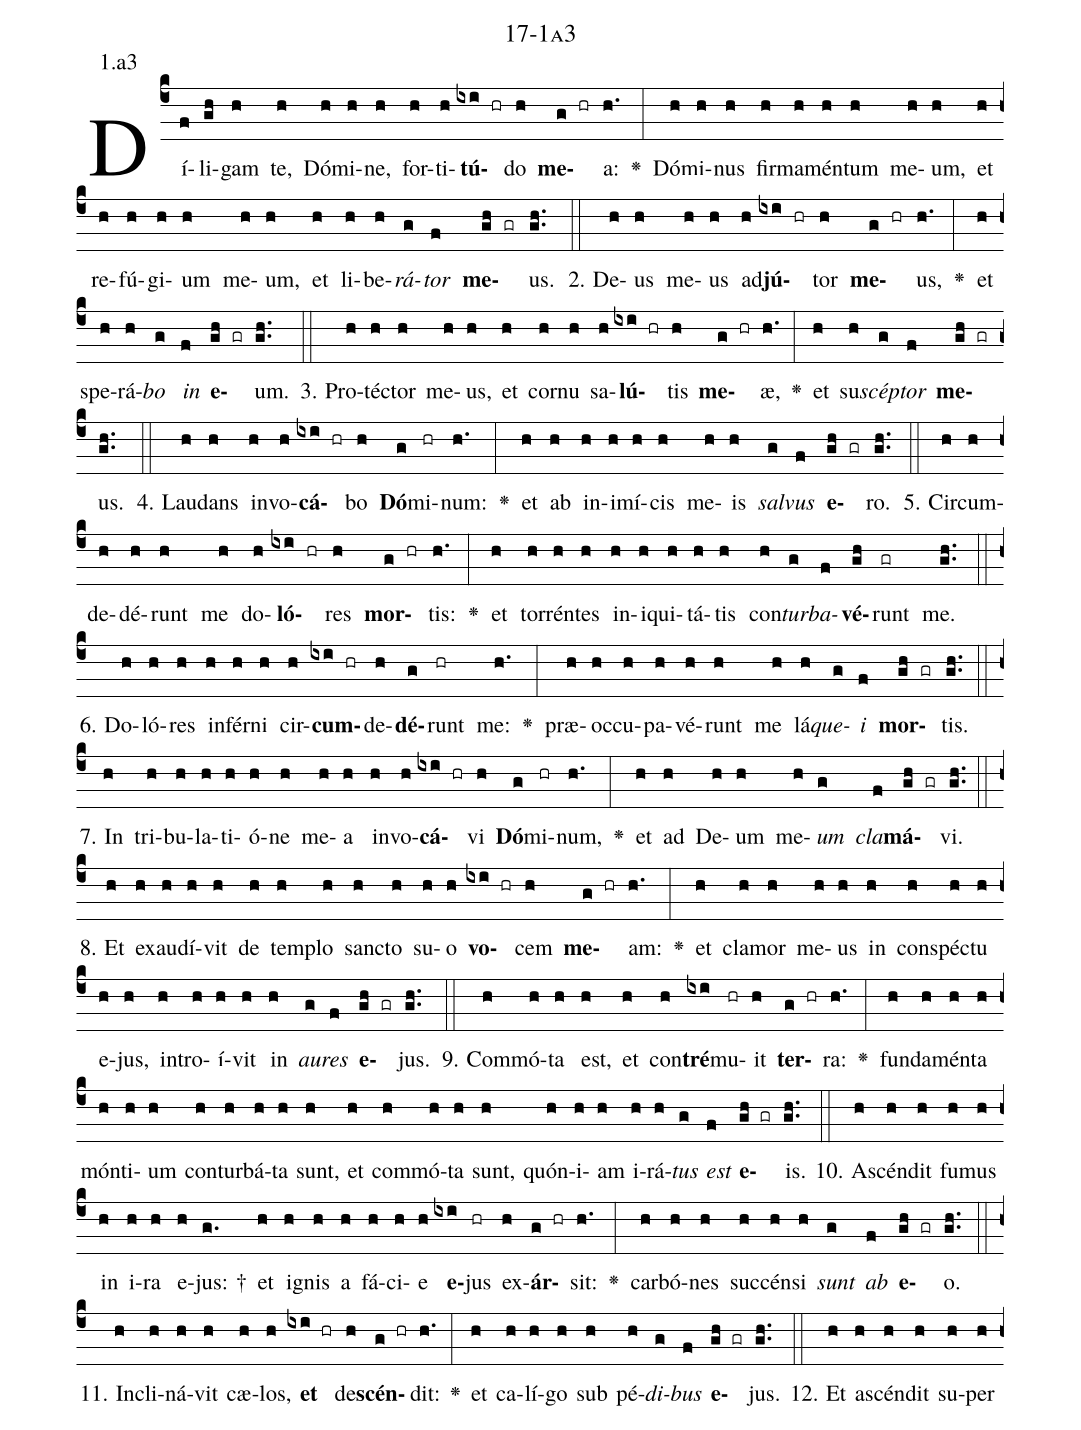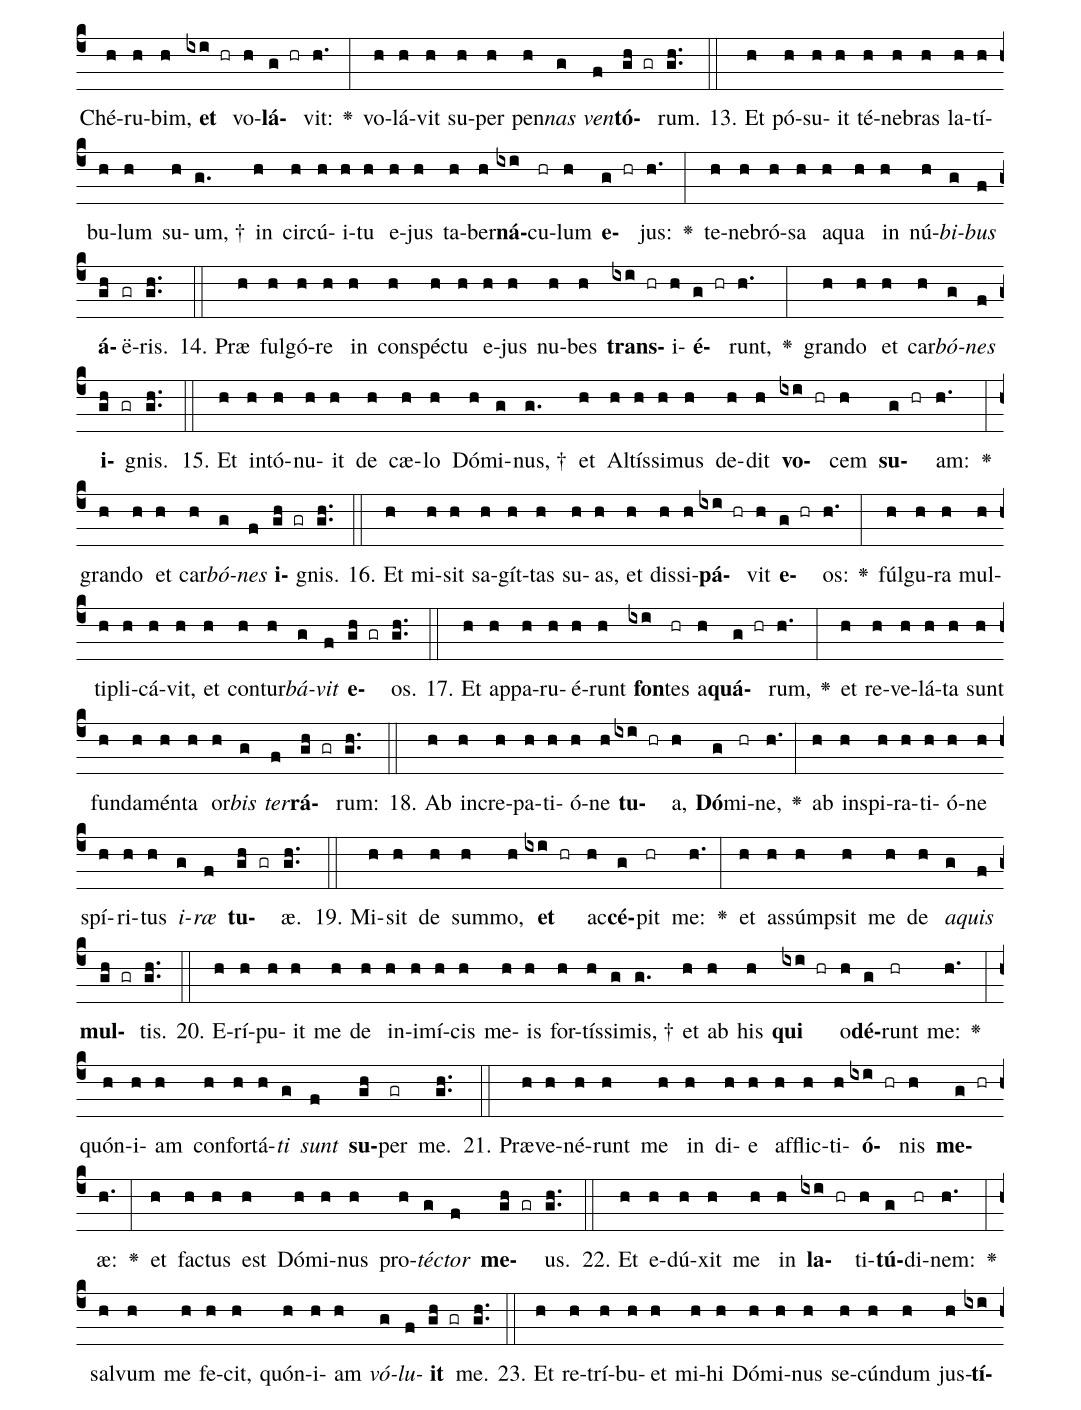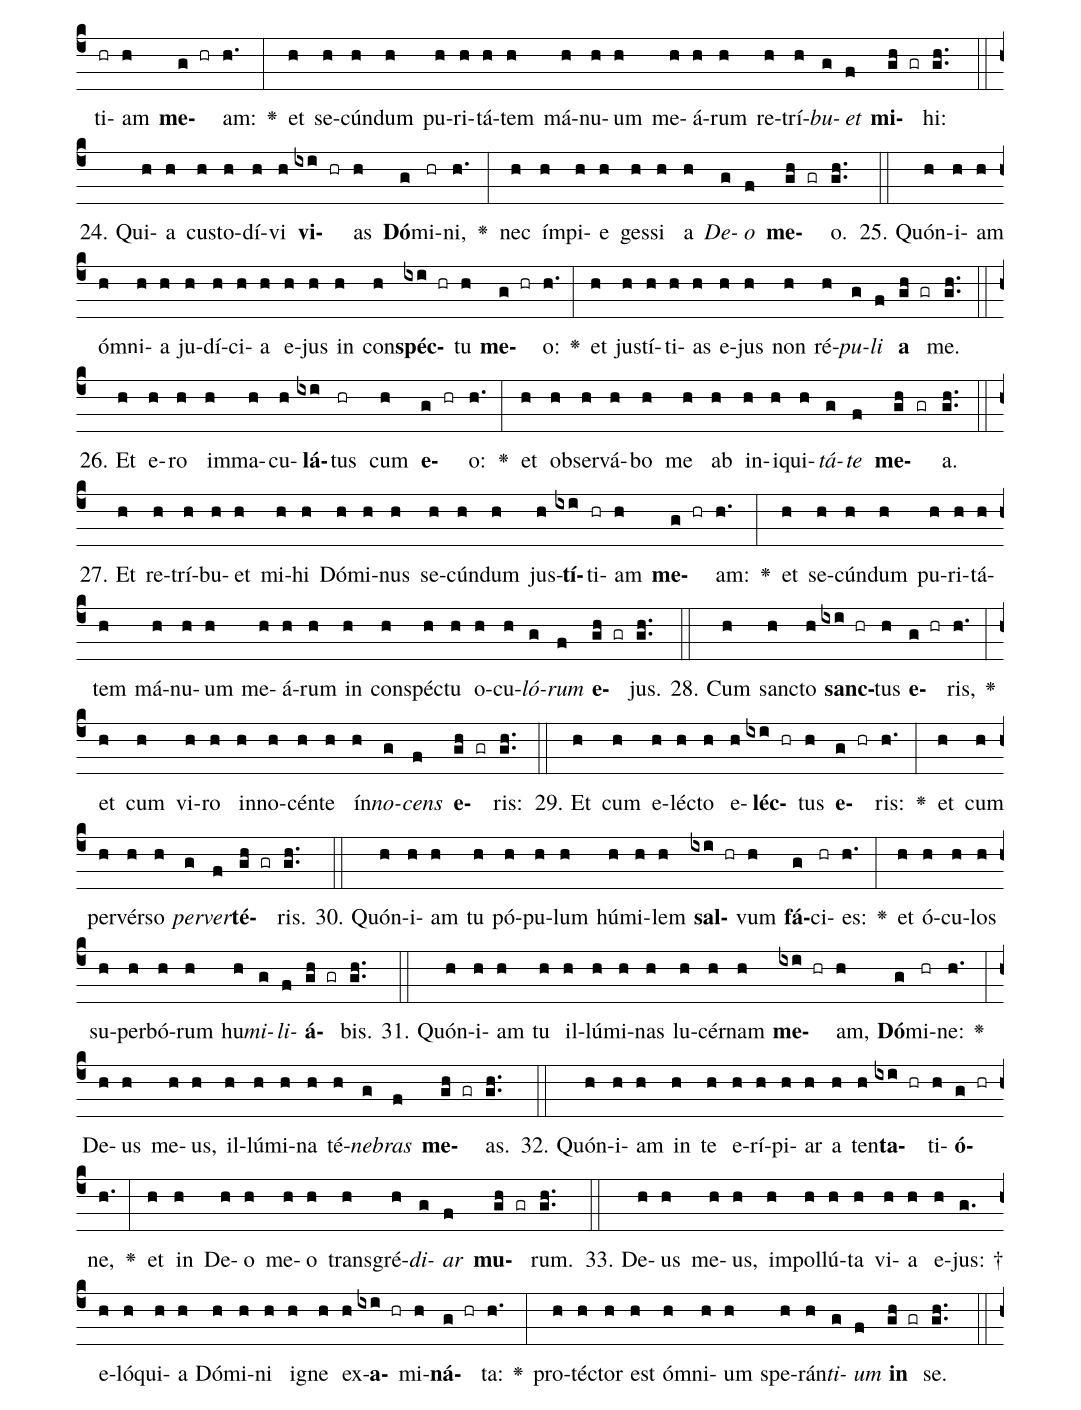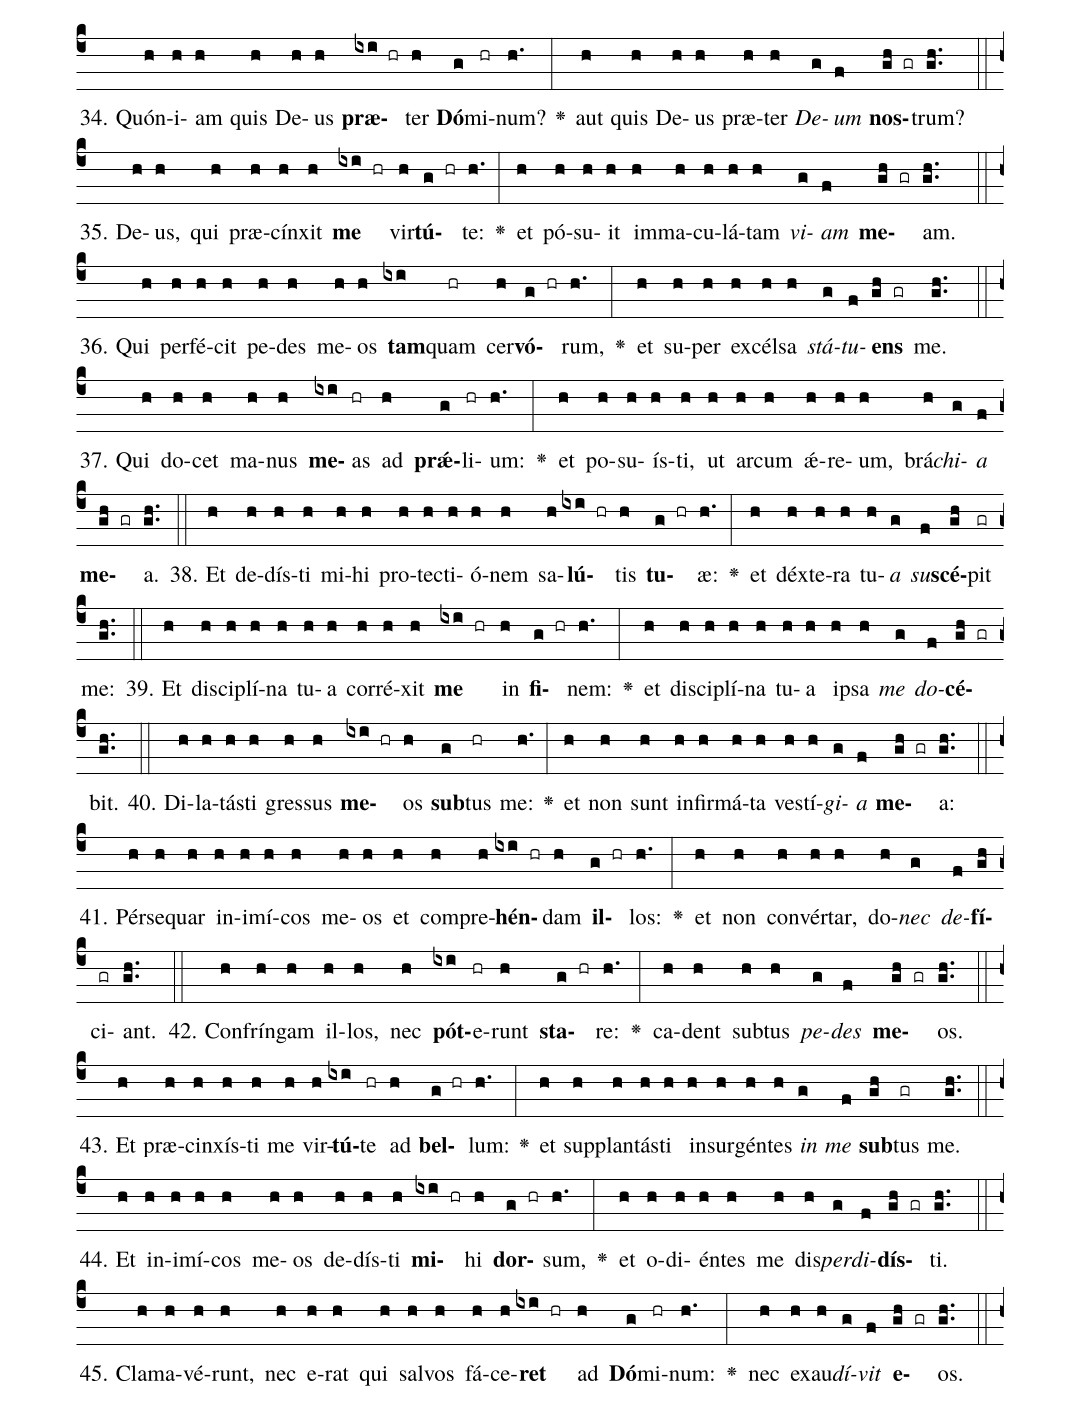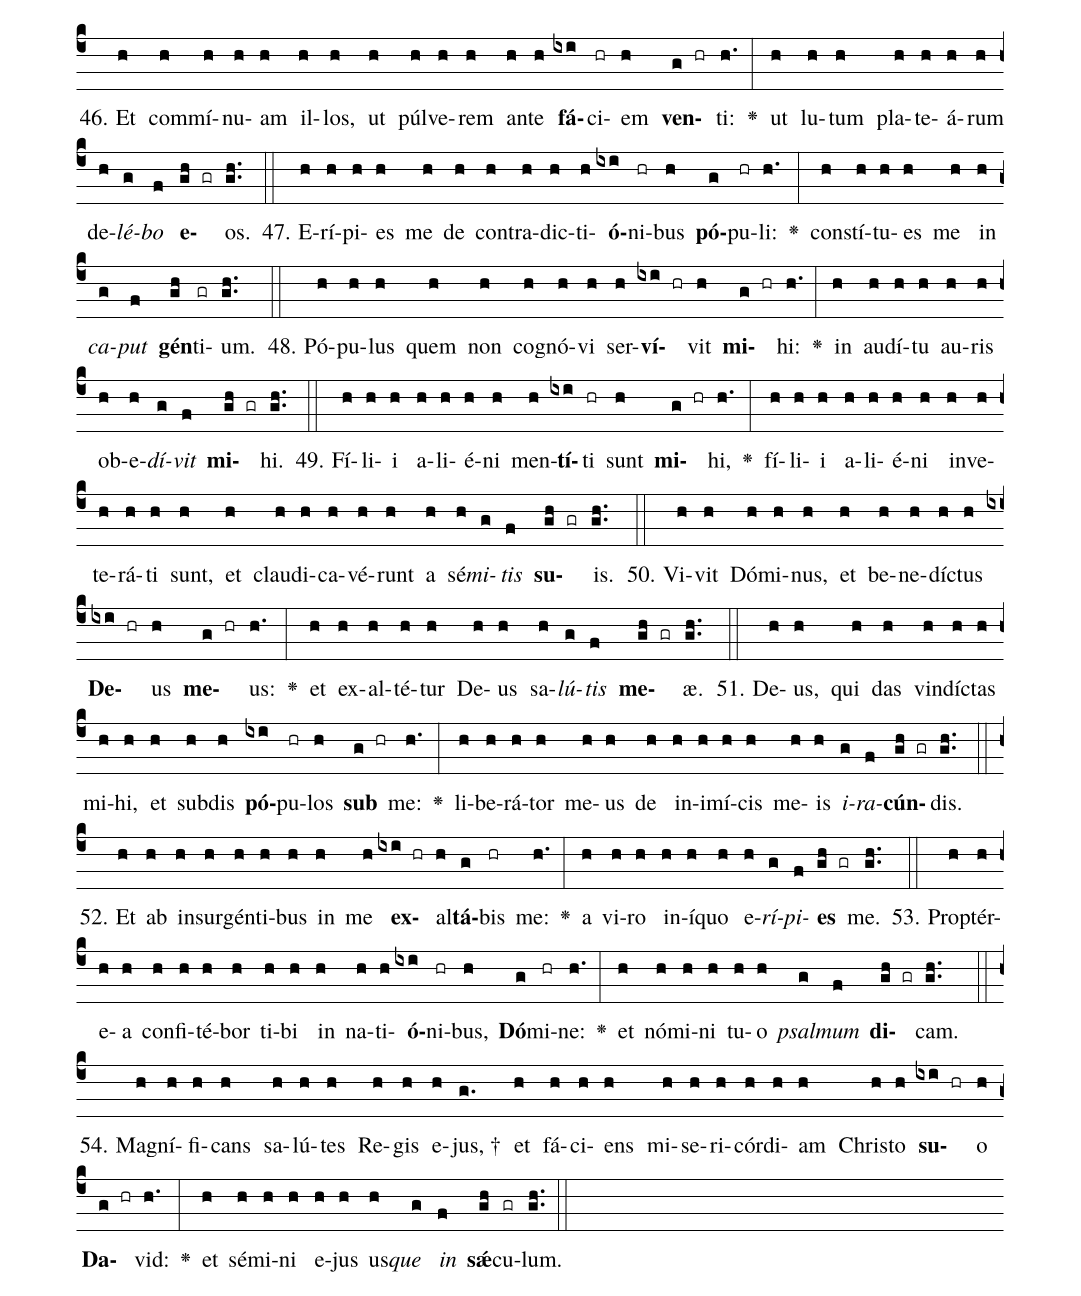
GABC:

name: 17-1a3;
annotation: 1.a3;
%%
(c4)Dí(f)li(gh)gam(h) te,(h) Dó(h)mi(h)ne,(h) for(h)ti(h)<b>tú</b>(ixi hr)do(h) <b>me</b>(g hr)a:(h.) <v>\greheightstar</v>(:) Dó(h)mi(h)nus(h) fir(h)ma(h)mén(h)tum(h) me(h)um,(h) et(h) re(h)fú(h)gi(h)um(h) me(h)um,(h) et(h) li(h)be(h)<i>rá</i>(g)<i>tor</i>(f) <b>me</b>(gh gr)us.(gh..) (::)
2. De(h)us(h) me(h)us(h) ad(h)<b>jú</b>(ixi hr)tor(h) <b>me</b>(g hr)us,(h.) <v>\greheightstar</v>(:) et(h) spe(h)rá(h)<i>bo</i>(g) <i>in</i>(f) <b>e</b>(gh gr)um.(gh..) (::)
3. Pro(h)téc(h)tor(h) me(h)us,(h) et(h) cor(h)nu(h) sa(h)<b>lú</b>(ixi hr)tis(h) <b>me</b>(g hr)æ,(h.) <v>\greheightstar</v>(:) et(h) su(h)<i>scép</i>(g)<i>tor</i>(f) <b>me</b>(gh gr)us.(gh..) (::)
4. Lau(h)dans(h) in(h)vo(h)<b>cá</b>(ixi hr)bo(h) <b>Dó</b>(g)mi(hr)num:(h.) <v>\greheightstar</v>(:) et(h) ab(h) in(h)i(h)mí(h)cis(h) me(h)is(h) <i>sal</i>(g)<i>vus</i>(f) <b>e</b>(gh gr)ro.(gh..) (::)
5. Cir(h)cum(h)de(h)dé(h)runt(h) me(h) do(h)<b>ló</b>(ixi hr)res(h) <b>mor</b>(g hr)tis:(h.) <v>\greheightstar</v>(:) et(h) tor(h)rén(h)tes(h) in(h)i(h)qui(h)tá(h)tis(h) con(h)<i>tur</i>(g)<i>ba</i>(f)<b>vé</b>(gh)runt(gr) me.(gh..) (::)
6. Do(h)ló(h)res(h) in(h)fér(h)ni(h) cir(h)<b>cum</b>(ixi hr)de(h)<b>dé</b>(g)runt(hr) me:(h.) <v>\greheightstar</v>(:) præ(h)oc(h)cu(h)pa(h)vé(h)runt(h) me(h) lá(h)<i>que</i>(g)<i>i</i>(f) <b>mor</b>(gh gr)tis.(gh..) (::)
7. In(h) tri(h)bu(h)la(h)ti(h)ó(h)ne(h) me(h)a(h) in(h)vo(h)<b>cá</b>(ixi hr)vi(h) <b>Dó</b>(g)mi(hr)num,(h.) <v>\greheightstar</v>(:) et(h) ad(h) De(h)um(h) me(h)<i>um</i>(g) <i>cla</i>(f)<b>má</b>(gh gr)vi.(gh..) (::)
8. Et(h) ex(h)au(h)dí(h)vit(h) de(h) tem(h)plo(h) sanc(h)to(h) su(h)o(h) <b>vo</b>(ixi hr)cem(h) <b>me</b>(g hr)am:(h.) <v>\greheightstar</v>(:) et(h) cla(h)mor(h) me(h)us(h) in(h) con(h)spéc(h)tu(h) e(h)jus,(h) in(h)tro(h)í(h)vit(h) in(h) <i>au</i>(g)<i>res</i>(f) <b>e</b>(gh gr)jus.(gh..) (::)
9. Com(h)mó(h)ta(h) est,(h) et(h) con(h)<b>tré</b>(ixi)mu(hr)it(h) <b>ter</b>(g hr)ra:(h.) <v>\greheightstar</v>(:) fun(h)da(h)mén(h)ta(h) món(h)ti(h)um(h) con(h)tur(h)bá(h)ta(h) sunt,(h) et(h) com(h)mó(h)ta(h) sunt,(h) quón(h)i(h)am(h) i(h)rá(h)<i>tus</i>(g) <i>est</i>(f) <b>e</b>(gh gr)is.(gh..) (::)
10. A(h)scén(h)dit(h) fu(h)mus(h) in(h) i(h)ra(h) e(h)jus: †(g.) et(h) i(h)gnis(h) a(h) fá(h)ci(h)e(h) <b>e</b>(ixi)jus(hr) ex(h)<b>ár</b>(g hr)sit:(h.) <v>\greheightstar</v>(:) car(h)bó(h)nes(h) suc(h)cén(h)si(h) <i>sunt</i>(g) <i>ab</i>(f) <b>e</b>(gh gr)o.(gh..) (::)
11. In(h)cli(h)ná(h)vit(h) cæ(h)los,(h) <b>et</b>(ixi hr) de(h)<b>scén</b>(g hr)dit:(h.) <v>\greheightstar</v>(:) et(h) ca(h)lí(h)go(h) sub(h) pé(h)<i>di</i>(g)<i>bus</i>(f) <b>e</b>(gh gr)jus.(gh..) (::)
12. Et(h) a(h)scén(h)dit(h) su(h)per(h) Ché(h)ru(h)bim,(h) <b>et</b>(ixi hr) vo(h)<b>lá</b>(g hr)vit:(h.) <v>\greheightstar</v>(:) vo(h)lá(h)vit(h) su(h)per(h) pen(h)<i>nas</i>(g) <i>ven</i>(f)<b>tó</b>(gh gr)rum.(gh..) (::)
13. Et(h) pó(h)su(h)it(h) té(h)ne(h)bras(h) la(h)tí(h)bu(h)lum(h) su(h)um, †(g.) in(h) cir(h)cú(h)i(h)tu(h) e(h)jus(h) ta(h)ber(h)<b>ná</b>(ixi)cu(hr)lum(h) <b>e</b>(g hr)jus:(h.) <v>\greheightstar</v>(:) te(h)ne(h)bró(h)sa(h) a(h)qua(h) in(h) nú(h)<i>bi</i>(g)<i>bus</i>(f) <b>á</b>(gh)ë(gr)ris.(gh..) (::)
14. Præ(h) ful(h)gó(h)re(h) in(h) con(h)spéc(h)tu(h) e(h)jus(h) nu(h)bes(h) <b>trans</b>(ixi hr)i(h)<b>é</b>(g hr)runt,(h.) <v>\greheightstar</v>(:) gran(h)do(h) et(h) car(h)<i>bó</i>(g)<i>nes</i>(f) <b>i</b>(gh gr)gnis.(gh..) (::)
15. Et(h) in(h)tó(h)nu(h)it(h) de(h) cæ(h)lo(h) Dó(h)mi(g)nus, †(g.) et(h) Al(h)tís(h)si(h)mus(h) de(h)dit(h) <b>vo</b>(ixi hr)cem(h) <b>su</b>(g hr)am:(h.) <v>\greheightstar</v>(:) gran(h)do(h) et(h) car(h)<i>bó</i>(g)<i>nes</i>(f) <b>i</b>(gh gr)gnis.(gh..) (::)
16. Et(h) mi(h)sit(h) sa(h)gít(h)tas(h) su(h)as,(h) et(h) dis(h)si(h)<b>pá</b>(ixi hr)vit(h) <b>e</b>(g hr)os:(h.) <v>\greheightstar</v>(:) fúl(h)gu(h)ra(h) mul(h)ti(h)pli(h)cá(h)vit,(h) et(h) con(h)tur(h)<i>bá</i>(g)<i>vit</i>(f) <b>e</b>(gh gr)os.(gh..) (::)
17. Et(h) ap(h)pa(h)ru(h)é(h)runt(h) <b>fon</b>(ixi)tes(hr) a(h)<b>quá</b>(g hr)rum,(h.) <v>\greheightstar</v>(:) et(h) re(h)ve(h)lá(h)ta(h) sunt(h) fun(h)da(h)mén(h)ta(h) or(h)<i>bis</i>(g) <i>ter</i>(f)<b>rá</b>(gh gr)rum:(gh..) (::)
18. Ab(h) in(h)cre(h)pa(h)ti(h)ó(h)ne(h) <b>tu</b>(ixi hr)a,(h) <b>Dó</b>(g)mi(hr)ne,(h.) <v>\greheightstar</v>(:) ab(h) in(h)spi(h)ra(h)ti(h)ó(h)ne(h) spí(h)ri(h)tus(h) <i>i</i>(g)<i>ræ</i>(f) <b>tu</b>(gh gr)æ.(gh..) (::)
19. Mi(h)sit(h) de(h) sum(h)mo,(h) <b>et</b>(ixi hr) ac(h)<b>cé</b>(g)pit(hr) me:(h.) <v>\greheightstar</v>(:) et(h) as(h)súmp(h)sit(h) me(h) de(h) <i>a</i>(g)<i>quis</i>(f) <b>mul</b>(gh gr)tis.(gh..) (::)
20. E(h)rí(h)pu(h)it(h) me(h) de(h) in(h)i(h)mí(h)cis(h) me(h)is(h) for(h)tís(h)si(g)mis, †(g.) et(h) ab(h) his(h) <b>qui</b>(ixi hr) o(h)<b>dé</b>(g)runt(hr) me:(h.) <v>\greheightstar</v>(:) quón(h)i(h)am(h) con(h)for(h)tá(h)<i>ti</i>(g) <i>sunt</i>(f) <b>su</b>(gh)per(gr) me.(gh..) (::)
21. Præ(h)ve(h)né(h)runt(h) me(h) in(h) di(h)e(h) af(h)flic(h)ti(h)<b>ó</b>(ixi hr)nis(h) <b>me</b>(g hr)æ:(h.) <v>\greheightstar</v>(:) et(h) fac(h)tus(h) est(h) Dó(h)mi(h)nus(h) pro(h)<i>téc</i>(g)<i>tor</i>(f) <b>me</b>(gh gr)us.(gh..) (::)
22. Et(h) e(h)dú(h)xit(h) me(h) in(h) <b>la</b>(ixi hr)ti(h)<b>tú</b>(g)di(hr)nem:(h.) <v>\greheightstar</v>(:) sal(h)vum(h) me(h) fe(h)cit,(h) quón(h)i(h)am(h) <i>vó</i>(g)<i>lu</i>(f)<b>it</b>(gh gr) me.(gh..) (::)
23. Et(h) re(h)trí(h)bu(h)et(h) mi(h)hi(h) Dó(h)mi(h)nus(h) se(h)cún(h)dum(h) jus(h)<b>tí</b>(ixi)ti(hr)am(h) <b>me</b>(g hr)am:(h.) <v>\greheightstar</v>(:) et(h) se(h)cún(h)dum(h) pu(h)ri(h)tá(h)tem(h) má(h)nu(h)um(h) me(h)á(h)rum(h) re(h)trí(h)<i>bu</i>(g)<i>et</i>(f) <b>mi</b>(gh gr)hi:(gh..) (::)
24. Qui(h)a(h) cus(h)to(h)dí(h)vi(h) <b>vi</b>(ixi hr)as(h) <b>Dó</b>(g)mi(hr)ni,(h.) <v>\greheightstar</v>(:) nec(h) ím(h)pi(h)e(h) ges(h)si(h) a(h) <i>De</i>(g)<i>o</i>(f) <b>me</b>(gh gr)o.(gh..) (::)
25. Quón(h)i(h)am(h) óm(h)ni(h)a(h) ju(h)dí(h)ci(h)a(h) e(h)jus(h) in(h) con(h)<b>spéc</b>(ixi hr)tu(h) <b>me</b>(g hr)o:(h.) <v>\greheightstar</v>(:) et(h) jus(h)tí(h)ti(h)as(h) e(h)jus(h) non(h) ré(h)<i>pu</i>(g)<i>li</i>(f) <b>a</b>(gh gr) me.(gh..) (::)
26. Et(h) e(h)ro(h) im(h)ma(h)cu(h)<b>lá</b>(ixi)tus(hr) cum(h) <b>e</b>(g hr)o:(h.) <v>\greheightstar</v>(:) et(h) ob(h)ser(h)vá(h)bo(h) me(h) ab(h) in(h)i(h)qui(h)<i>tá</i>(g)<i>te</i>(f) <b>me</b>(gh gr)a.(gh..) (::)
27. Et(h) re(h)trí(h)bu(h)et(h) mi(h)hi(h) Dó(h)mi(h)nus(h) se(h)cún(h)dum(h) jus(h)<b>tí</b>(ixi)ti(hr)am(h) <b>me</b>(g hr)am:(h.) <v>\greheightstar</v>(:) et(h) se(h)cún(h)dum(h) pu(h)ri(h)tá(h)tem(h) má(h)nu(h)um(h) me(h)á(h)rum(h) in(h) con(h)spéc(h)tu(h) o(h)cu(h)<i>ló</i>(g)<i>rum</i>(f) <b>e</b>(gh gr)jus.(gh..) (::)
28. Cum(h) sanc(h)to(h) <b>sanc</b>(ixi hr)tus(h) <b>e</b>(g hr)ris,(h.) <v>\greheightstar</v>(:) et(h) cum(h) vi(h)ro(h) in(h)no(h)cén(h)te(h) ín(h)<i>no</i>(g)<i>cens</i>(f) <b>e</b>(gh gr)ris:(gh..) (::)
29. Et(h) cum(h) e(h)léc(h)to(h) e(h)<b>léc</b>(ixi hr)tus(h) <b>e</b>(g hr)ris:(h.) <v>\greheightstar</v>(:) et(h) cum(h) per(h)vér(h)so(h) <i>per</i>(g)<i>ver</i>(f)<b>té</b>(gh gr)ris.(gh..) (::)
30. Quón(h)i(h)am(h) tu(h) pó(h)pu(h)lum(h) hú(h)mi(h)lem(h) <b>sal</b>(ixi hr)vum(h) <b>fá</b>(g)ci(hr)es:(h.) <v>\greheightstar</v>(:) et(h) ó(h)cu(h)los(h) su(h)per(h)bó(h)rum(h) hu(h)<i>mi</i>(g)<i>li</i>(f)<b>á</b>(gh gr)bis.(gh..) (::)
31. Quón(h)i(h)am(h) tu(h) il(h)lú(h)mi(h)nas(h) lu(h)cér(h)nam(h) <b>me</b>(ixi hr)am,(h) <b>Dó</b>(g)mi(hr)ne:(h.) <v>\greheightstar</v>(:) De(h)us(h) me(h)us,(h) il(h)lú(h)mi(h)na(h) té(h)<i>ne</i>(g)<i>bras</i>(f) <b>me</b>(gh gr)as.(gh..) (::)
32. Quón(h)i(h)am(h) in(h) te(h) e(h)rí(h)pi(h)ar(h) a(h) ten(h)<b>ta</b>(ixi hr)ti(h)<b>ó</b>(g hr)ne,(h.) <v>\greheightstar</v>(:) et(h) in(h) De(h)o(h) me(h)o(h) trans(h)gré(h)<i>di</i>(g)<i>ar</i>(f) <b>mu</b>(gh gr)rum.(gh..) (::)
33. De(h)us(h) me(h)us,(h) im(h)pol(h)lú(h)ta(h) vi(h)a(h) e(h)jus: †(g.) e(h)ló(h)qui(h)a(h) Dó(h)mi(h)ni(h) i(h)gne(h) ex(h)<b>a</b>(ixi hr)mi(h)<b>ná</b>(g hr)ta:(h.) <v>\greheightstar</v>(:) pro(h)téc(h)tor(h) est(h) óm(h)ni(h)um(h) spe(h)rán(h)<i>ti</i>(g)<i>um</i>(f) <b>in</b>(gh gr) se.(gh..) (::)
34. Quón(h)i(h)am(h) quis(h) De(h)us(h) <b>præ</b>(ixi hr)ter(h) <b>Dó</b>(g)mi(hr)num?(h.) <v>\greheightstar</v>(:) aut(h) quis(h) De(h)us(h) præ(h)ter(h) <i>De</i>(g)<i>um</i>(f) <b>nos</b>(gh gr)trum?(gh..) (::)
35. De(h)us,(h) qui(h) præ(h)cín(h)xit(h) <b>me</b>(ixi hr) vir(h)<b>tú</b>(g hr)te:(h.) <v>\greheightstar</v>(:) et(h) pó(h)su(h)it(h) im(h)ma(h)cu(h)lá(h)tam(h) <i>vi</i>(g)<i>am</i>(f) <b>me</b>(gh gr)am.(gh..) (::)
36. Qui(h) per(h)fé(h)cit(h) pe(h)des(h) me(h)os(h) <b>tam</b>(ixi)quam(hr) cer(h)<b>vó</b>(g hr)rum,(h.) <v>\greheightstar</v>(:) et(h) su(h)per(h) ex(h)cél(h)sa(h) <i>stá</i>(g)<i>tu</i>(f)<b>ens</b>(gh gr) me.(gh..) (::)
37. Qui(h) do(h)cet(h) ma(h)nus(h) <b>me</b>(ixi)as(hr) ad(h) <b>prǽ</b>(g)li(hr)um:(h.) <v>\greheightstar</v>(:) et(h) po(h)su(h)ís(h)ti,(h) ut(h) ar(h)cum(h) ǽ(h)re(h)um,(h) brá(h)<i>chi</i>(g)<i>a</i>(f) <b>me</b>(gh gr)a.(gh..) (::)
38. Et(h) de(h)dís(h)ti(h) mi(h)hi(h) pro(h)tec(h)ti(h)ó(h)nem(h) sa(h)<b>lú</b>(ixi hr)tis(h) <b>tu</b>(g hr)æ:(h.) <v>\greheightstar</v>(:) et(h) déx(h)te(h)ra(h) tu(h)<i>a</i>(g) <i>su</i>(f)<b>scé</b>(gh)pit(gr) me:(gh..) (::)
39. Et(h) di(h)sci(h)plí(h)na(h) tu(h)a(h) cor(h)ré(h)xit(h) <b>me</b>(ixi hr) in(h) <b>fi</b>(g hr)nem:(h.) <v>\greheightstar</v>(:) et(h) di(h)sci(h)plí(h)na(h) tu(h)a(h) ip(h)sa(h) <i>me</i>(g) <i>do</i>(f)<b>cé</b>(gh gr)bit.(gh..) (::)
40. Di(h)la(h)tás(h)ti(h) gres(h)sus(h) <b>me</b>(ixi hr)os(h) <b>sub</b>(g)tus(hr) me:(h.) <v>\greheightstar</v>(:) et(h) non(h) sunt(h) in(h)fir(h)má(h)ta(h) ves(h)tí(h)<i>gi</i>(g)<i>a</i>(f) <b>me</b>(gh gr)a:(gh..) (::)
41. Pér(h)se(h)quar(h) in(h)i(h)mí(h)cos(h) me(h)os(h) et(h) com(h)pre(h)<b>hén</b>(ixi hr)dam(h) <b>il</b>(g hr)los:(h.) <v>\greheightstar</v>(:) et(h) non(h) con(h)vér(h)tar,(h) do(h)<i>nec</i>(g) <i>de</i>(f)<b>fí</b>(gh)ci(gr)ant.(gh..) (::)
42. Con(h)frín(h)gam(h) il(h)los,(h) nec(h) <b>pót</b>(ixi)e(hr)runt(h) <b>sta</b>(g hr)re:(h.) <v>\greheightstar</v>(:) ca(h)dent(h) sub(h)tus(h) <i>pe</i>(g)<i>des</i>(f) <b>me</b>(gh gr)os.(gh..) (::)
43. Et(h) præ(h)cin(h)xís(h)ti(h) me(h) vir(h)<b>tú</b>(ixi)te(hr) ad(h) <b>bel</b>(g hr)lum:(h.) <v>\greheightstar</v>(:) et(h) sup(h)plan(h)tás(h)ti(h) in(h)sur(h)gén(h)tes(h) <i>in</i>(g) <i>me</i>(f) <b>sub</b>(gh)tus(gr) me.(gh..) (::)
44. Et(h) in(h)i(h)mí(h)cos(h) me(h)os(h) de(h)dís(h)ti(h) <b>mi</b>(ixi hr)hi(h) <b>dor</b>(g hr)sum,(h.) <v>\greheightstar</v>(:) et(h) o(h)di(h)én(h)tes(h) me(h) dis(h)<i>per</i>(g)<i>di</i>(f)<b>dís</b>(gh gr)ti.(gh..) (::)
45. Cla(h)ma(h)vé(h)runt,(h) nec(h) e(h)rat(h) qui(h) sal(h)vos(h) fá(h)ce(h)<b>ret</b>(ixi hr) ad(h) <b>Dó</b>(g)mi(hr)num:(h.) <v>\greheightstar</v>(:) nec(h) ex(h)au(h)<i>dí</i>(g)<i>vit</i>(f) <b>e</b>(gh gr)os.(gh..) (::)
46. Et(h) com(h)mí(h)nu(h)am(h) il(h)los,(h) ut(h) púl(h)ve(h)rem(h) an(h)te(h) <b>fá</b>(ixi)ci(hr)em(h) <b>ven</b>(g hr)ti:(h.) <v>\greheightstar</v>(:) ut(h) lu(h)tum(h) pla(h)te(h)á(h)rum(h) de(h)<i>lé</i>(g)<i>bo</i>(f) <b>e</b>(gh gr)os.(gh..) (::)
47. E(h)rí(h)pi(h)es(h) me(h) de(h) con(h)tra(h)dic(h)ti(h)<b>ó</b>(ixi)ni(hr)bus(h) <b>pó</b>(g)pu(hr)li:(h.) <v>\greheightstar</v>(:) con(h)stí(h)tu(h)es(h) me(h) in(h) <i>ca</i>(g)<i>put</i>(f) <b>gén</b>(gh)ti(gr)um.(gh..) (::)
48. Pó(h)pu(h)lus(h) quem(h) non(h) co(h)gnó(h)vi(h) ser(h)<b>ví</b>(ixi hr)vit(h) <b>mi</b>(g hr)hi:(h.) <v>\greheightstar</v>(:) in(h) au(h)dí(h)tu(h) au(h)ris(h) ob(h)e(h)<i>dí</i>(g)<i>vit</i>(f) <b>mi</b>(gh gr)hi.(gh..) (::)
49. Fí(h)li(h)i(h) a(h)li(h)é(h)ni(h) men(h)<b>tí</b>(ixi)ti(hr) sunt(h) <b>mi</b>(g hr)hi,(h.) <v>\greheightstar</v>(:) fí(h)li(h)i(h) a(h)li(h)é(h)ni(h) in(h)ve(h)te(h)rá(h)ti(h) sunt,(h) et(h) clau(h)di(h)ca(h)vé(h)runt(h) a(h) sé(h)<i>mi</i>(g)<i>tis</i>(f) <b>su</b>(gh gr)is.(gh..) (::)
50. Vi(h)vit(h) Dó(h)mi(h)nus,(h) et(h) be(h)ne(h)díc(h)tus(h) <b>De</b>(ixi hr)us(h) <b>me</b>(g hr)us:(h.) <v>\greheightstar</v>(:) et(h) ex(h)al(h)té(h)tur(h) De(h)us(h) sa(h)<i>lú</i>(g)<i>tis</i>(f) <b>me</b>(gh gr)æ.(gh..) (::)
51. De(h)us,(h) qui(h) das(h) vin(h)díc(h)tas(h) mi(h)hi,(h) et(h) sub(h)dis(h) <b>pó</b>(ixi)pu(hr)los(h) <b>sub</b>(g hr) me:(h.) <v>\greheightstar</v>(:) li(h)be(h)rá(h)tor(h) me(h)us(h) de(h) in(h)i(h)mí(h)cis(h) me(h)is(h) <i>i</i>(g)<i>ra</i>(f)<b>cún</b>(gh gr)dis.(gh..) (::)
52. Et(h) ab(h) in(h)sur(h)gén(h)ti(h)bus(h) in(h) me(h) <b>ex</b>(ixi hr)al(h)<b>tá</b>(g)bis(hr) me:(h.) <v>\greheightstar</v>(:) a(h) vi(h)ro(h) in(h)í(h)quo(h) e(h)<i>rí</i>(g)<i>pi</i>(f)<b>es</b>(gh gr) me.(gh..) (::)
53. Prop(h)tér(h)e(h)a(h) con(h)fi(h)té(h)bor(h) ti(h)bi(h) in(h) na(h)ti(h)<b>ó</b>(ixi)ni(hr)bus,(h) <b>Dó</b>(g)mi(hr)ne:(h.) <v>\greheightstar</v>(:) et(h) nó(h)mi(h)ni(h) tu(h)o(h) <i>psal</i>(g)<i>mum</i>(f) <b>di</b>(gh gr)cam.(gh..) (::)
54. Ma(h)gní(h)fi(h)cans(h) sa(h)lú(h)tes(h) Re(h)gis(h) e(h)jus, †(g.) et(h) fá(h)ci(h)ens(h) mi(h)se(h)ri(h)cór(h)di(h)am(h) Chris(h)to(h) <b>su</b>(ixi hr)o(h) <b>Da</b>(g hr)vid:(h.) <v>\greheightstar</v>(:) et(h) sé(h)mi(h)ni(h) e(h)jus(h) us(h)<i>que</i>(g) <i>in</i>(f) <b>sǽ</b>(gh)cu(gr)lum.(gh..) (::)
